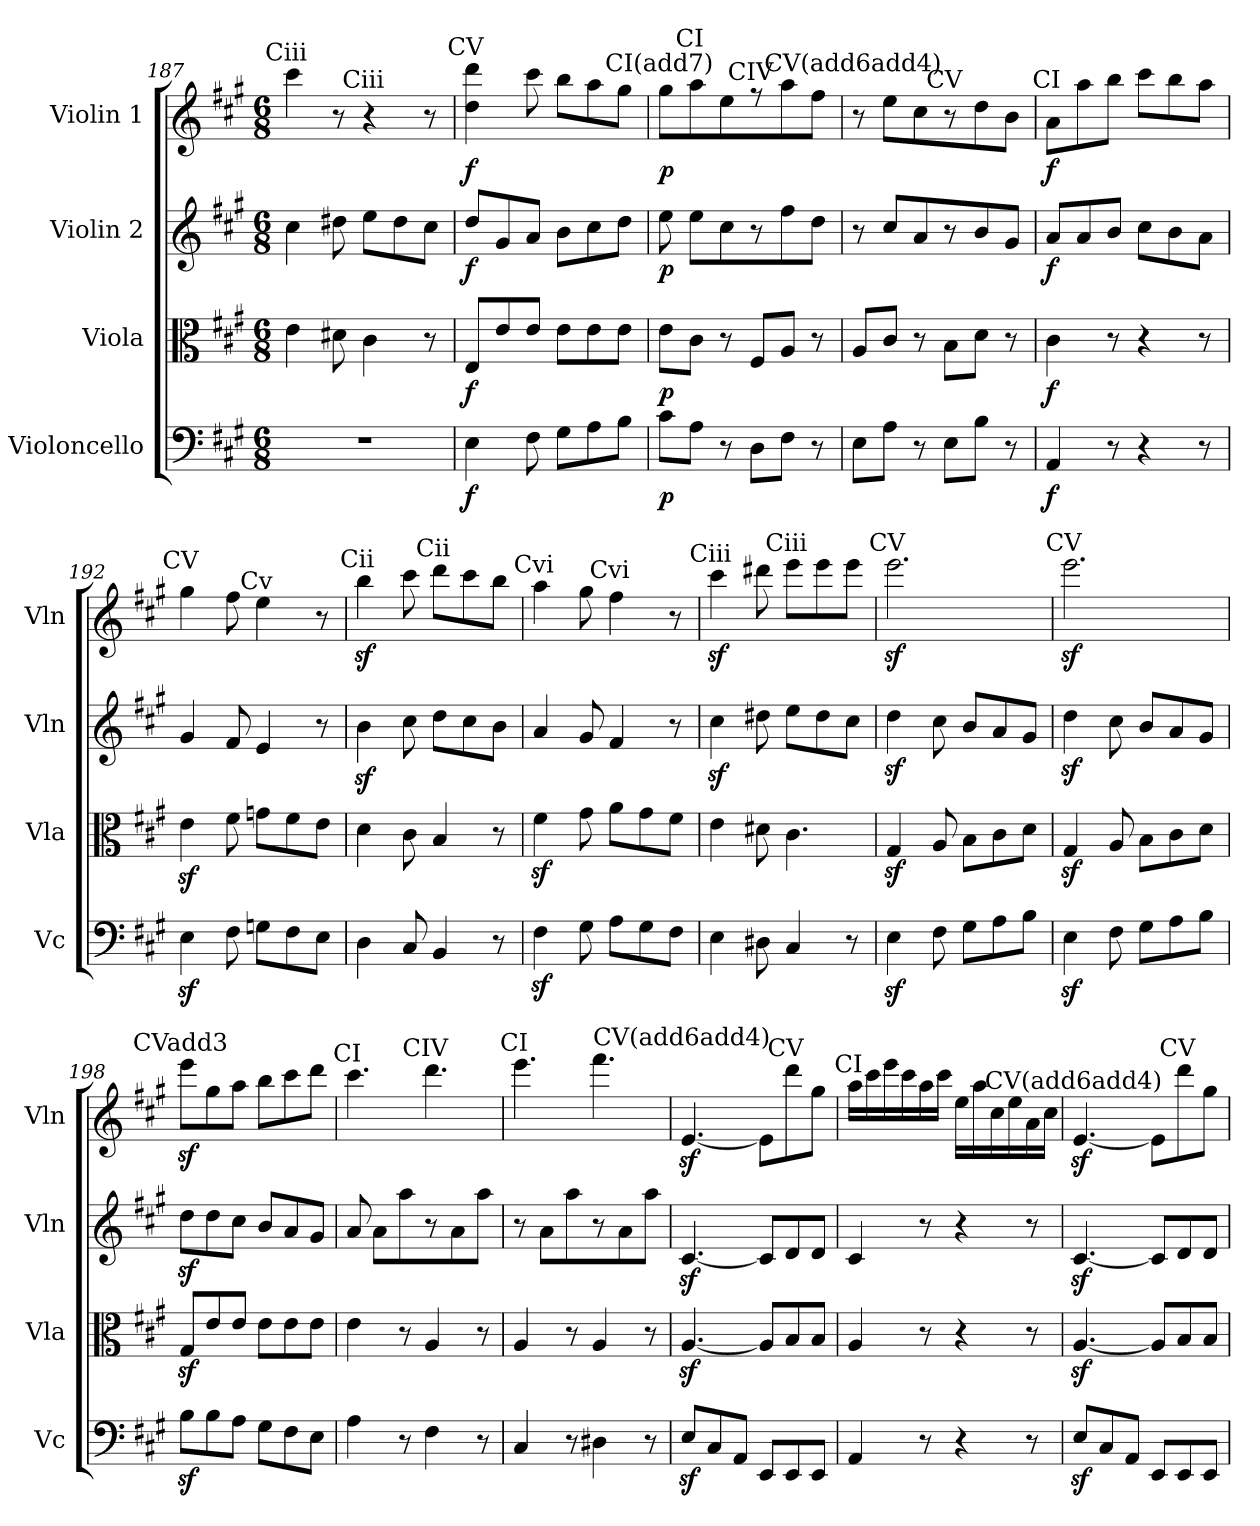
**kern	**dynam	**kern	**dynam	**kern	**dynam	**kern	**dynam
*part4	*part4	*part3	*part3	*part2	*part2	*part1	*part1
*staff4	*staff4	*staff3	*staff3	*staff2	*staff2	*staff1	*staff1
*I"Violoncello	*	*I"Viola	*	*I"Violin 2	*	*I"Violin 1	*
*I'Vc	*	*I'Vla	*	*I'Vln	*	*I'Vln	*
*clefF4	*	*clefC3	*	*clefG2	*	*clefG2	*
*k[f#c#g#]	*	*k[f#c#g#]	*	*k[f#c#g#]	*	*k[f#c#g#]	*
*A:	*	*A:	*	*A:	*	*A:	*
*M6/8	*	*M6/8	*	*M6/8	*	*M6/8	*
=187	=187	=187	=187	=187	=187	=187	=187
!	!	!	!	!	!	!LO:TX:a:cj:t=Ciii	!
2.r	.	4e\	.	4cc#\	.	4ccc#\	.
.	.	8d#X\	.	8dd#X\	.	8r	.
!	!	!	!	!	!	!LO:TX:a:cj:t=Ciii	!
.	.	4c#\	.	8ee\L	.	4r	.
.	.	.	.	8dd#\	.	.	.
.	.	8r	.	8cc#\J	.	8r	.
=188	=188	=188	=188	=188	=188	=188	=188
!	!	!	!	!	!	!LO:TX:a:cj:t=CV	!
!	!LO:DY:b	!	!LO:DY:b	!	!LO:DY:b	!	!LO:DY:b
4E\	f	8E/L	f	8dd/L	f	4dd\ 4ddd\	f
.	.	8e/	.	8g#/	.	.	.
8F#\	.	8e/J	.	8a/J	.	8ccc#\	.
8G#\L	.	8e\L	.	8b\L	.	8bb\L	.
8A\	.	8e\	.	8cc#\	.	8aa\	.
8B\J	.	8e\J	.	8dd\J	.	8gg#\J	.
=189	=189	=189	=189	=189	=189	=189	=189
!	!	!	!	!	!	!LO:TX:a:cj:t=CI(add7)	!
!	!LO:DY:b	!	!LO:DY:b	!	!LO:DY:b	!	!LO:DY:b
8c#\L	p	8e\L	p	8ee\	p	8gg#\L	p
!	!	!	!	!	!	!LO:TX:a:cj:t=CI	!
8A\J	.	8c#\J	.	8ee\L	.	8aa\	.
8r	.	8r	.	8cc#\	.	8ee\	.
!	!	!	!	!	!	!LO:TX:a:cj:t=CIV	!
8D\L	.	8F#/L	.	8r	.	8r	.
8F#\J	.	8A/J	.	8ff#\	.	8aa\	.
8r	.	8r	.	8dd\J	.	8ff#\J	.
=190	=190	=190	=190	=190	=190	=190	=190
!	!	!	!	!	!	!LO:TX:a:cj:t=CV(add6add4)	!
8E\L	.	8A/L	.	8r	.	8r	.
8A\J	.	8c#/J	.	8cc#/L	.	8ee\L	.
8r	.	8r	.	8a/	.	8cc#\	.
!	!	!	!	!	!	!LO:TX:a:cj:t=CV	!
8E\L	.	8B\L	.	8r	.	8r	.
8B\J	.	8d\J	.	8b/	.	8dd\	.
8r	.	8r	.	8g#/J	.	8b\J	.
!!LO:LB:g=z
=191	=191	=191	=191	=191	=191	=191	=191
!	!	!	!	!	!	!LO:TX:a:cj:t=CI	!
!	!LO:DY:b	!	!LO:DY:b	!	!LO:DY:b	!	!LO:DY:b
4AA/	f	4c#\	f	8a/L	f	8a\L	f
.	.	.	.	8a/	.	8aa\	.
8r	.	8r	.	8b/J	.	8bb\J	.
4r	.	4r	.	8cc#\L	.	8ccc#\L	.
.	.	.	.	8b\	.	8bb\	.
8r	.	8r	.	8a\J	.	8aa\J	.
=192	=192	=192	=192	=192	=192	=192	=192
!	!	!	!	!	!	!LO:TX:a:cj:t=CV	!
4Ez<\	.	4ez<\	.	4g#/	.	4gg#\	.
8F#\	.	8f#\	.	8f#/	.	8ff#\	.
!	!	!	!	!	!	!LO:TX:a:cj:t=Cv	!
8Gn\L	.	8gn\L	.	4e/	.	4ee\	.
8F#\	.	8f#\	.	.	.	.	.
8E\J	.	8e\J	.	8r	.	8r	.
=193	=193	=193	=193	=193	=193	=193	=193
!	!	!	!	!	!	!LO:TX:a:cj:t=Cii	!
4D\	.	4d\	.	4bz<\	.	4bbz<\	.
8C#/	.	8c#\	.	8cc#\	.	8ccc#\	.
!	!	!	!	!	!	!LO:TX:a:cj:t=Cii	!
4BB/	.	4B/	.	8dd\L	.	8ddd\L	.
.	.	.	.	8cc#\	.	8ccc#\	.
8r	.	8r	.	8b\J	.	8bb\J	.
=194	=194	=194	=194	=194	=194	=194	=194
!	!	!	!	!	!	!LO:TX:a:cj:t=Cvi	!
4F#z<\	.	4f#z<\	.	4a/	.	4aa\	.
8G#\	.	8g#\	.	8g#/	.	8gg#\	.
!	!	!	!	!	!	!LO:TX:a:cj:t=Cvi	!
8A\L	.	8a\L	.	4f#/	.	4ff#\	.
8G#\	.	8g#\	.	.	.	.	.
8F#\J	.	8f#\J	.	8r	.	8r	.
=195	=195	=195	=195	=195	=195	=195	=195
!	!	!	!	!	!	!LO:TX:a:cj:t=Ciii	!
4E\	.	4e\	.	4cc#z<\	.	4ccc#z<\	.
8D#X\	.	8d#X\	.	8dd#X\	.	8ddd#X\	.
!	!	!	!	!	!	!LO:TX:a:cj:t=Ciii	!
4C#/	.	4.c#\	.	8ee\L	.	8eee\L	.
.	.	.	.	8dd#\	.	8eee\	.
8r	.	.	.	8cc#\J	.	8eee\J	.
!!LO:PB:g=z
=196	=196	=196	=196	=196	=196	=196	=196
!	!	!	!	!	!	!LO:TX:a:cj:t=CV	!
4Ez<\	.	4G#z</	.	4ddz<\	.	2.eeez<\	.
8F#\	.	8A/	.	8cc#\	.	.	.
8G#\L	.	8B\L	.	8b/L	.	.	.
8A\	.	8c#\	.	8a/	.	.	.
8B\J	.	8d\J	.	8g#/J	.	.	.
=197	=197	=197	=197	=197	=197	=197	=197
!	!	!	!	!	!	!LO:TX:a:cj:t=CV	!
4Ez<\	.	4G#z</	.	4ddz<\	.	2.eeez<\	.
8F#\	.	8A/	.	8cc#\	.	.	.
8G#\L	.	8B\L	.	8b/L	.	.	.
8A\	.	8c#\	.	8a/	.	.	.
8B\J	.	8d\J	.	8g#/J	.	.	.
=198	=198	=198	=198	=198	=198	=198	=198
!	!	!	!	!	!	!LO:TX:a:cj:t=CVadd3	!
8Bz<\L	.	8G#z</L	.	8ddz<\L	.	8eeez<\L	.
8B\	.	8e/	.	8dd\	.	8gg#\	.
8A\J	.	8e/J	.	8cc#\J	.	8aa\J	.
8G#\L	.	8e\L	.	8b/L	.	8bb\L	.
8F#\	.	8e\	.	8a/	.	8ccc#\	.
8E\J	.	8e\J	.	8g#/J	.	8ddd\J	.
=199	=199	=199	=199	=199	=199	=199	=199
!	!	!	!	!	!	!LO:TX:a:cj:t=CI	!
4A\	.	4e\	.	8a/	.	4.ccc#\	.
.	.	.	.	8a\L	.	.	.
8r	.	8r	.	8aa\	.	.	.
!	!	!	!	!	!	!LO:TX:a:cj:t=CIV	!
4F#\	.	4A/	.	8r	.	4.ddd\	.
.	.	.	.	8a\	.	.	.
8r	.	8r	.	8aa\J	.	.	.
=200	=200	=200	=200	=200	=200	=200	=200
!	!	!	!	!	!	!LO:TX:a:cj:t=CI	!
4C#/	.	4A/	.	8r	.	4.eee\	.
.	.	.	.	8a\L	.	.	.
8r	.	8r	.	8aa\	.	.	.
4D#X\	.	4A/	.	8r	.	4.fff#\	.
.	.	.	.	8a\	.	.	.
8r	.	8r	.	8aa\J	.	.	.
!!LO:PB:g=z
=201	=201	=201	=201	=201	=201	=201	=201
!	!	!	!	!	!	!LO:TX:a:cj:t=CV(add6add4)	!
8Ez</L	.	[4.Az</	.	[4.c#z</	.	[4.ez</	.
8C#/	.	.	.	.	.	.	.
8AA/J	.	.	.	.	.	.	.
8EE/L	.	8A/L]	.	8c#/L]	.	8e\L]	.
!	!	!	!	!	!	!LO:TX:a:cj:t=CV	!
8EE/	.	8B/	.	8d/	.	8ddd\	.
8EE/J	.	8B/J	.	8d/J	.	8gg#\J	.
=202	=202	=202	=202	=202	=202	=202	=202
!	!	!	!	!	!	!LO:TX:a:cj:t=CI	!
4AA/	.	4A/	.	4c#/	.	16aa\LL	.
.	.	.	.	.	.	16ccc#\	.
.	.	.	.	.	.	16eee\	.
.	.	.	.	.	.	16ccc#\	.
8r	.	8r	.	8r	.	16aa\	.
.	.	.	.	.	.	16ccc#\JJ	.
4r	.	4r	.	4r	.	16ee\LL	.
.	.	.	.	.	.	16aa\	.
.	.	.	.	.	.	16cc#\	.
.	.	.	.	.	.	16ee\	.
8r	.	8r	.	8r	.	16a\	.
.	.	.	.	.	.	16cc#\JJ	.
=203	=203	=203	=203	=203	=203	=203	=203
!	!	!	!	!	!	!LO:TX:a:cj:t=CV(add6add4)	!
8Ez</L	.	[4.Az</	.	[4.c#z</	.	[4.ez</	.
8C#/	.	.	.	.	.	.	.
8AA/J	.	.	.	.	.	.	.
8EE/L	.	8A/L]	.	8c#/L]	.	8e\L]	.
!	!	!	!	!	!	!LO:TX:a:cj:t=CV	!
8EE/	.	8B/	.	8d/	.	8ddd\	.
8EE/J	.	8B/J	.	8d/J	.	8gg#\J	.
=	=	=	=	=	=	=	=
*-	*-	*-	*-	*-	*-	*-	*-
